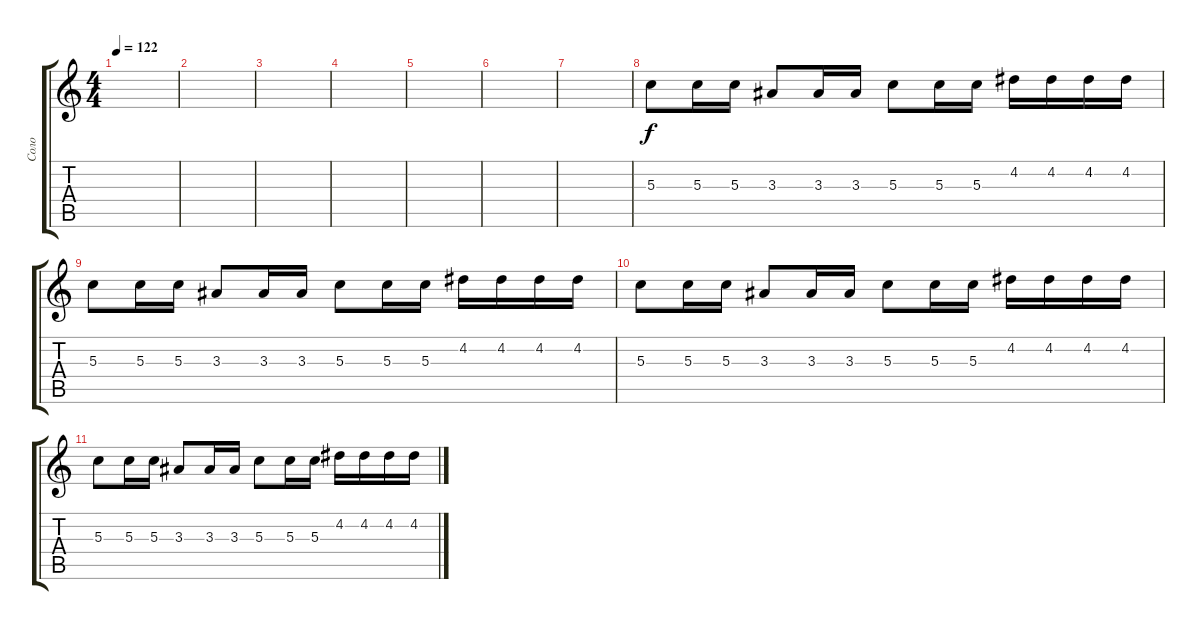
\track ("Соло" "Соло") {instrument distortionguitar}
\staff {score tabs}
\tuning (E4 B3 G3 D3 A2 E2) {hide}
\ts (4 4)
\tempo 122
\clef g2
\ks c
|
|
|
|
|
|
|
5.3.8 5.3.16 5.3.16 3.3.8 3.3.16 3.3.16 5.3.8 5.3.16 5.3.16 4.2.16 4.2.16 4.2.16 4.2.16 |
5.3.8 5.3.16 5.3.16 3.3.8 3.3.16 3.3.16 5.3.8 5.3.16 5.3.16 4.2.16 4.2.16 4.2.16 4.2.16 |
5.3.8 5.3.16 5.3.16 3.3.8 3.3.16 3.3.16 5.3.8 5.3.16 5.3.16 4.2.16 4.2.16 4.2.16 4.2.16 |
5.3.8 5.3.16 5.3.16 3.3.8 3.3.16 3.3.16 5.3.8 5.3.16 5.3.16 4.2.16 4.2.16 4.2.16 4.2.16
